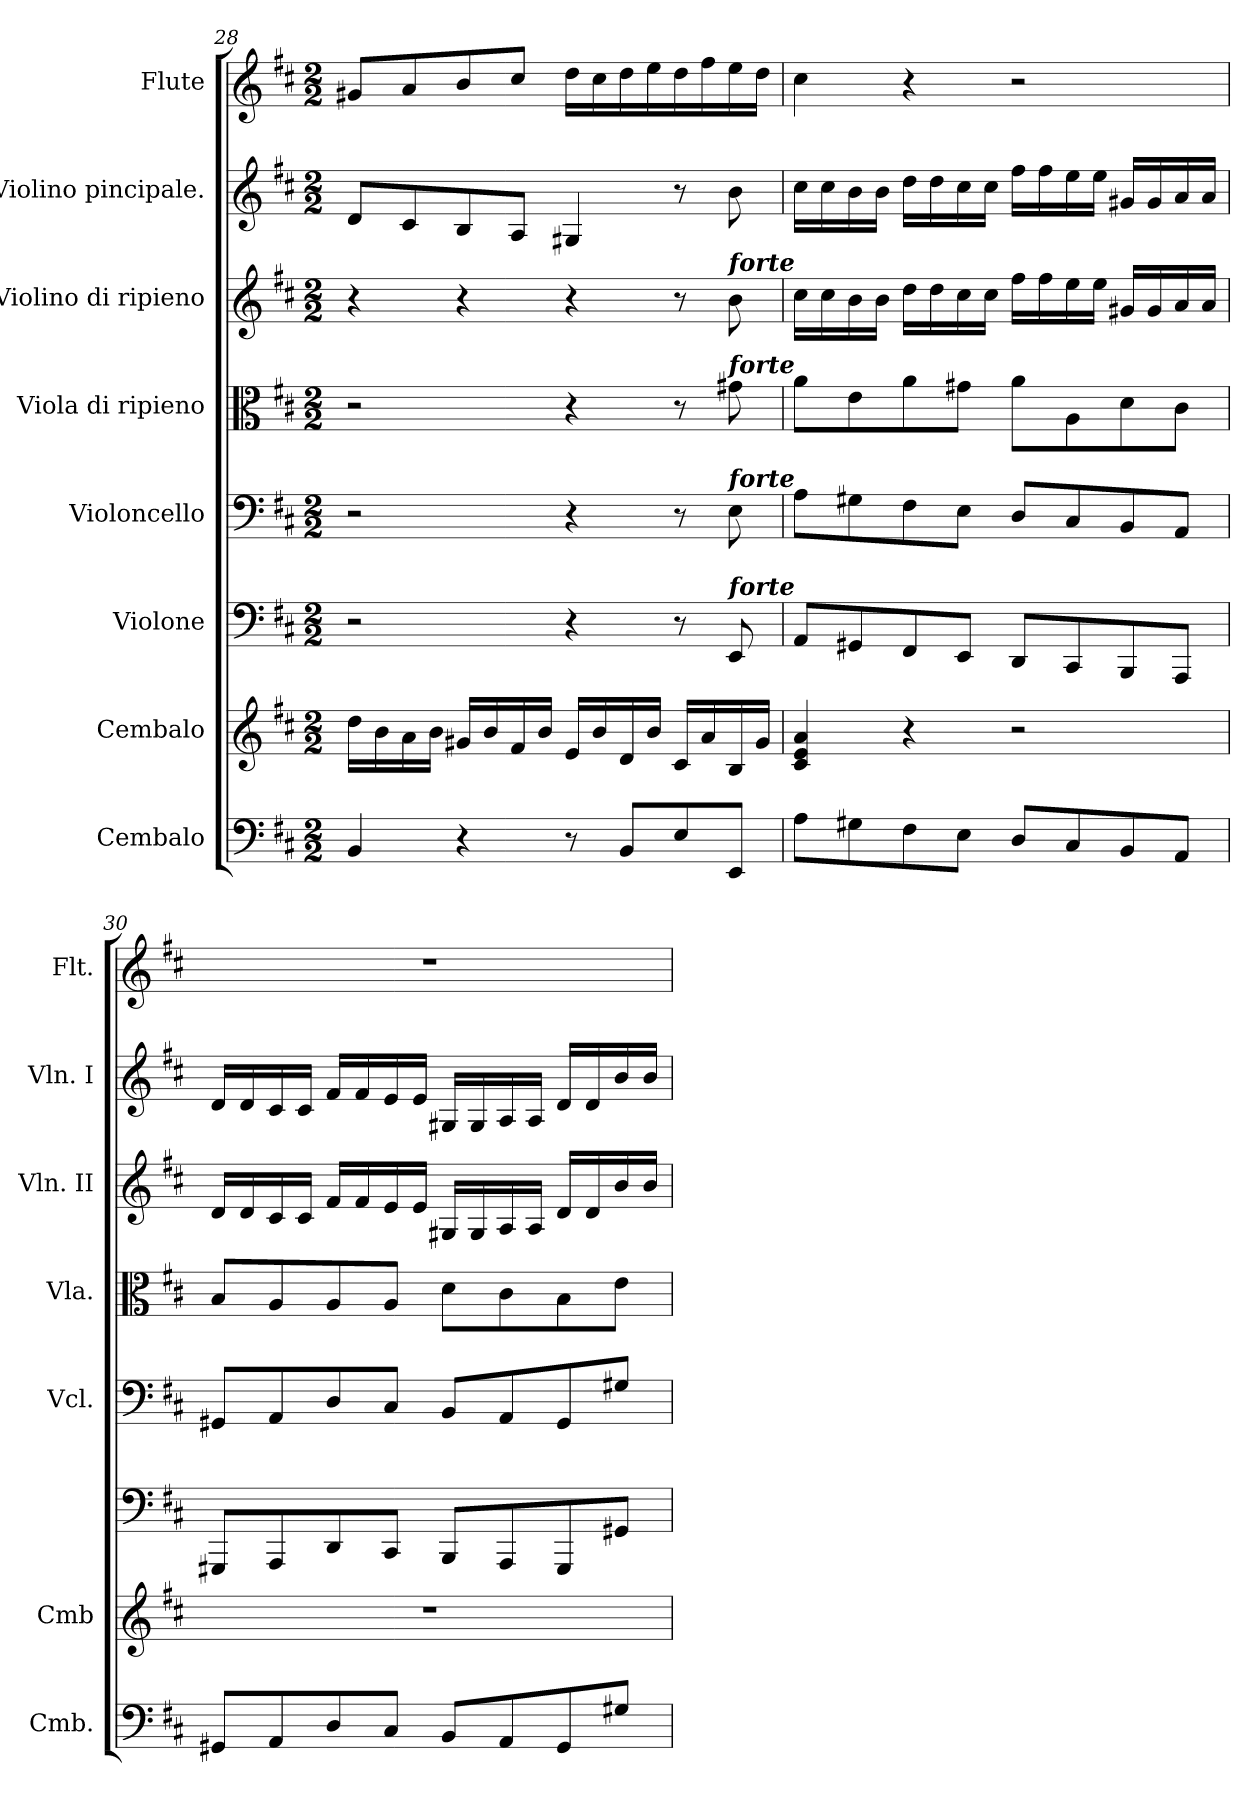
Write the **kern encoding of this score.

**kern	**kern	**kern	**kern	**kern	**kern	**kern	**kern
*part8	*part7	*part6	*part5	*part4	*part3	*part2	*part1
*staff8	*staff7	*staff6	*staff5	*staff4	*staff3	*staff2	*staff1
*I"Cembalo	*I"Cembalo	*I"Violone	*I"Violoncello	*I"Viola di ripieno	*I"Violino di ripieno	*I"Violino pincipale.	*I"Flute
*I'Cmb.	*I'Cmb	*	*I'Vcl.	*I'Vla.	*I'Vln. II	*I'Vln. I	*I'Flt.
!!LO:PB:g=z
*clefF4	*clefG2	*clefF4	*clefF4	*clefC3	*clefG2	*clefG2	*clefG2
*	*	*ITrd7c12	*	*	*	*	*
*k[f#c#]	*k[f#c#]	*k[f#c#]	*k[f#c#]	*k[f#c#]	*k[f#c#]	*k[f#c#]	*k[f#c#]
*D:	*D:	*D:	*D:	*D:	*D:	*D:	*D:
*M2/2	*M2/2	*M2/2	*M2/2	*M2/2	*M2/2	*M2/2	*M2/2
=28	=28	=28	=28	=28	=28	=28	=28
4BB/	16dd\LL	2r	2r	2r	4r	8d/L	8g#X/L
.	16b\	.	.	.	.	.	.
.	16a\	.	.	.	.	8c#/	8a/
.	16b\JJ	.	.	.	.	.	.
4r	16g#X/LL	.	.	.	4r	8B/	8b/
.	16b/	.	.	.	.	.	.
.	16f#/	.	.	.	.	8A/J	8cc#/J
.	16b/JJ	.	.	.	.	.	.
8r	16e/LL	4r	4r	4r	4r	4G#X/	16dd\LL
.	16b/	.	.	.	.	.	16cc#\
8BB/L	16d/	.	.	.	.	.	16dd\
.	16b/JJ	.	.	.	.	.	16ee\
8E/	16c#/LL	8r	8r	8r	8r	8r	16dd\
.	16a/	.	.	.	.	.	16ff#\
!	!	!	!	!	!LO:TX:a:Bi:t=forte	!	!
!	!	!	!	!LO:TX:a:Bi:t=forte	!	!	!
!	!	!	!LO:TX:a:Bi:t=forte	!	!	!	!
!	!	!LO:TX:a:Bi:t=forte	!	!	!	!	!
8EE/J	16B/	8EEE/	8E\	8g#X\	8b\	8b\	16ee\
.	16g#/JJ	.	.	.	.	.	16dd\JJ
=29	=29	=29	=29	=29	=29	=29	=29
8A\L	4c#/ 4e/ 4a/	8AAA/L	8A\L	8a\L	16cc#\LL	16cc#\LL	4cc#\
.	.	.	.	.	16cc#\	16cc#\	.
8G#X\	.	8GGG#X/	8G#X\	8e\	16b\	16b\	.
.	.	.	.	.	16b\JJ	16b\JJ	.
8F#\	4r	8FFF#/	8F#\	8a\	16dd\LL	16dd\LL	4r
.	.	.	.	.	16dd\	16dd\	.
8E\J	.	8EEE/J	8E\J	8g#X\J	16cc#\	16cc#\	.
.	.	.	.	.	16cc#\JJ	16cc#\JJ	.
8D/L	2r	8DDD/L	8D/L	8a\L	16ff#\LL	16ff#\LL	2r
.	.	.	.	.	16ff#\	16ff#\	.
8C#/	.	8CCC#/	8C#/	8A\	16ee\	16ee\	.
.	.	.	.	.	16ee\JJ	16ee\JJ	.
8BB/	.	8BBBB/	8BB/	8d\	16g#X/LL	16g#X/LL	.
.	.	.	.	.	16g#/	16g#/	.
8AA/J	.	8AAAA/J	8AA/J	8c#\J	16a/	16a/	.
.	.	.	.	.	16a/JJ	16a/JJ	.
=30	=30	=30	=30	=30	=30	=30	=30
8GG#X/L	1r	8GGGG#X/L	8GG#X/L	8B/L	16d/LL	16d/LL	1r
.	.	.	.	.	16d/	16d/	.
8AA/	.	8AAAA/	8AA/	8A/	16c#/	16c#/	.
.	.	.	.	.	16c#/JJ	16c#/JJ	.
8D/	.	8DDD/	8D/	8A/	16f#/LL	16f#/LL	.
.	.	.	.	.	16f#/	16f#/	.
8C#/J	.	8CCC#/J	8C#/J	8A/J	16e/	16e/	.
.	.	.	.	.	16e/JJ	16e/JJ	.
8BB/L	.	8BBBB/L	8BB/L	8d\L	16G#X/LL	16G#X/LL	.
.	.	.	.	.	16G#/	16G#/	.
8AA/	.	8AAAA/	8AA/	8c#\	16A/	16A/	.
.	.	.	.	.	16A/JJ	16A/JJ	.
8GG#/	.	8GGGG#/	8GG#/	8B\	16d/LL	16d/LL	.
.	.	.	.	.	16d/	16d/	.
8G#X/J	.	8GGG#X/J	8G#X/J	8e\J	16b/	16b/	.
.	.	.	.	.	16b/JJ	16b/JJ	.
=	=	=	=	=	=	=	=
*-	*-	*-	*-	*-	*-	*-	*-
